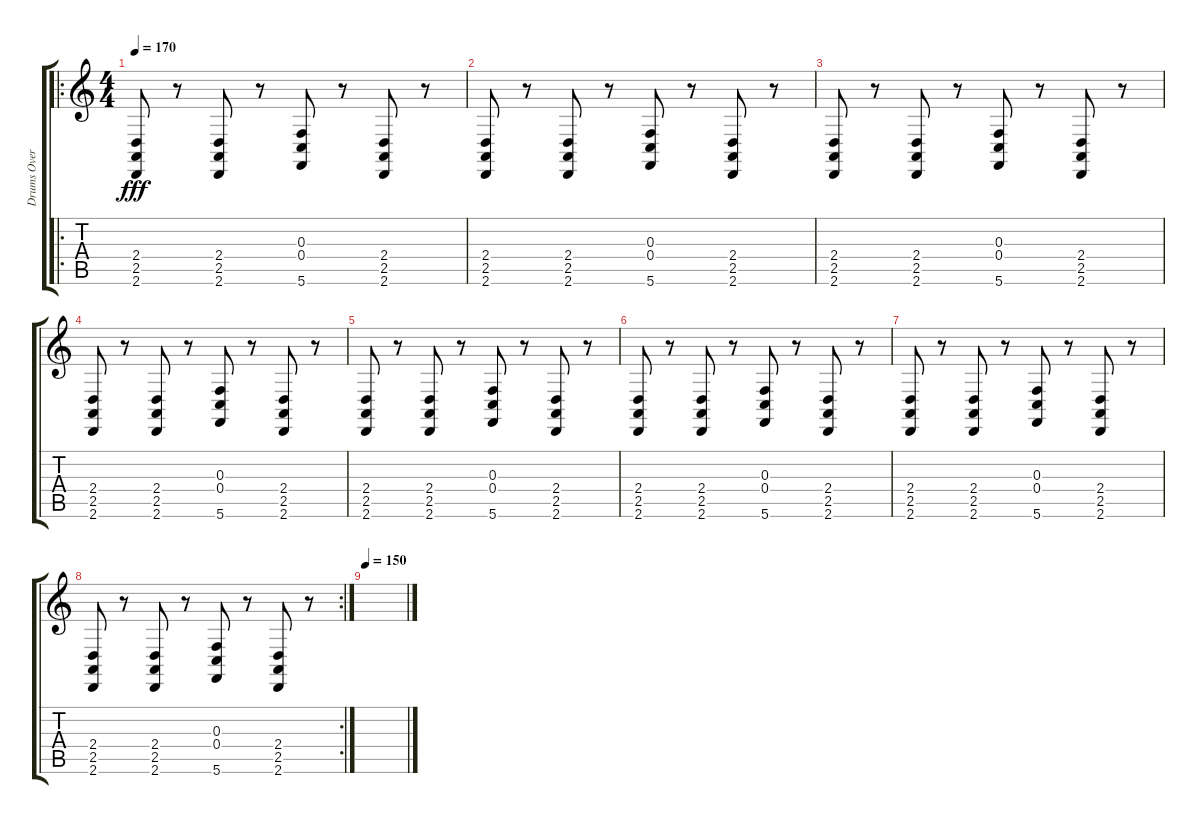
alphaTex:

\track ("Drums Overdub " "Drums Over") {instrument melodictom}
\staff {score tabs}
\tuning (D4 A3 F3 C3 G2 C2) {hide}
\ro
\ts (4 4)
\tempo 170
\clef g2
\ks c
(2.4 2.5 2.6).8{dy fff} r.8 (2.4 2.5 2.6).8 r.8 (0.3 0.4 5.6).8 r.8 (2.4 2.5 2.6).8 r.8 |
(2.4 2.5 2.6).8 r.8 (2.4 2.5 2.6).8 r.8 (0.3 0.4 5.6).8 r.8 (2.4 2.5 2.6).8 r.8 |
(2.4 2.5 2.6).8 r.8 (2.4 2.5 2.6).8 r.8 (0.3 0.4 5.6).8 r.8 (2.4 2.5 2.6).8 r.8 |
(2.4 2.5 2.6).8 r.8 (2.4 2.5 2.6).8 r.8 (0.3 0.4 5.6).8 r.8 (2.4 2.5 2.6).8 r.8 |
(2.4 2.5 2.6).8 r.8 (2.4 2.5 2.6).8 r.8 (0.3 0.4 5.6).8 r.8 (2.4 2.5 2.6).8 r.8 |
(2.4 2.5 2.6).8 r.8 (2.4 2.5 2.6).8 r.8 (0.3 0.4 5.6).8 r.8 (2.4 2.5 2.6).8 r.8 |
(2.4 2.5 2.6).8 r.8 (2.4 2.5 2.6).8 r.8 (0.3 0.4 5.6).8 r.8 (2.4 2.5 2.6).8 r.8 |
\rc 2
(2.4 2.5 2.6).8 r.8 (2.4 2.5 2.6).8 r.8 (0.3 0.4 5.6).8 r.8 (2.4 2.5 2.6).8 r.8 |
\tempo 150
